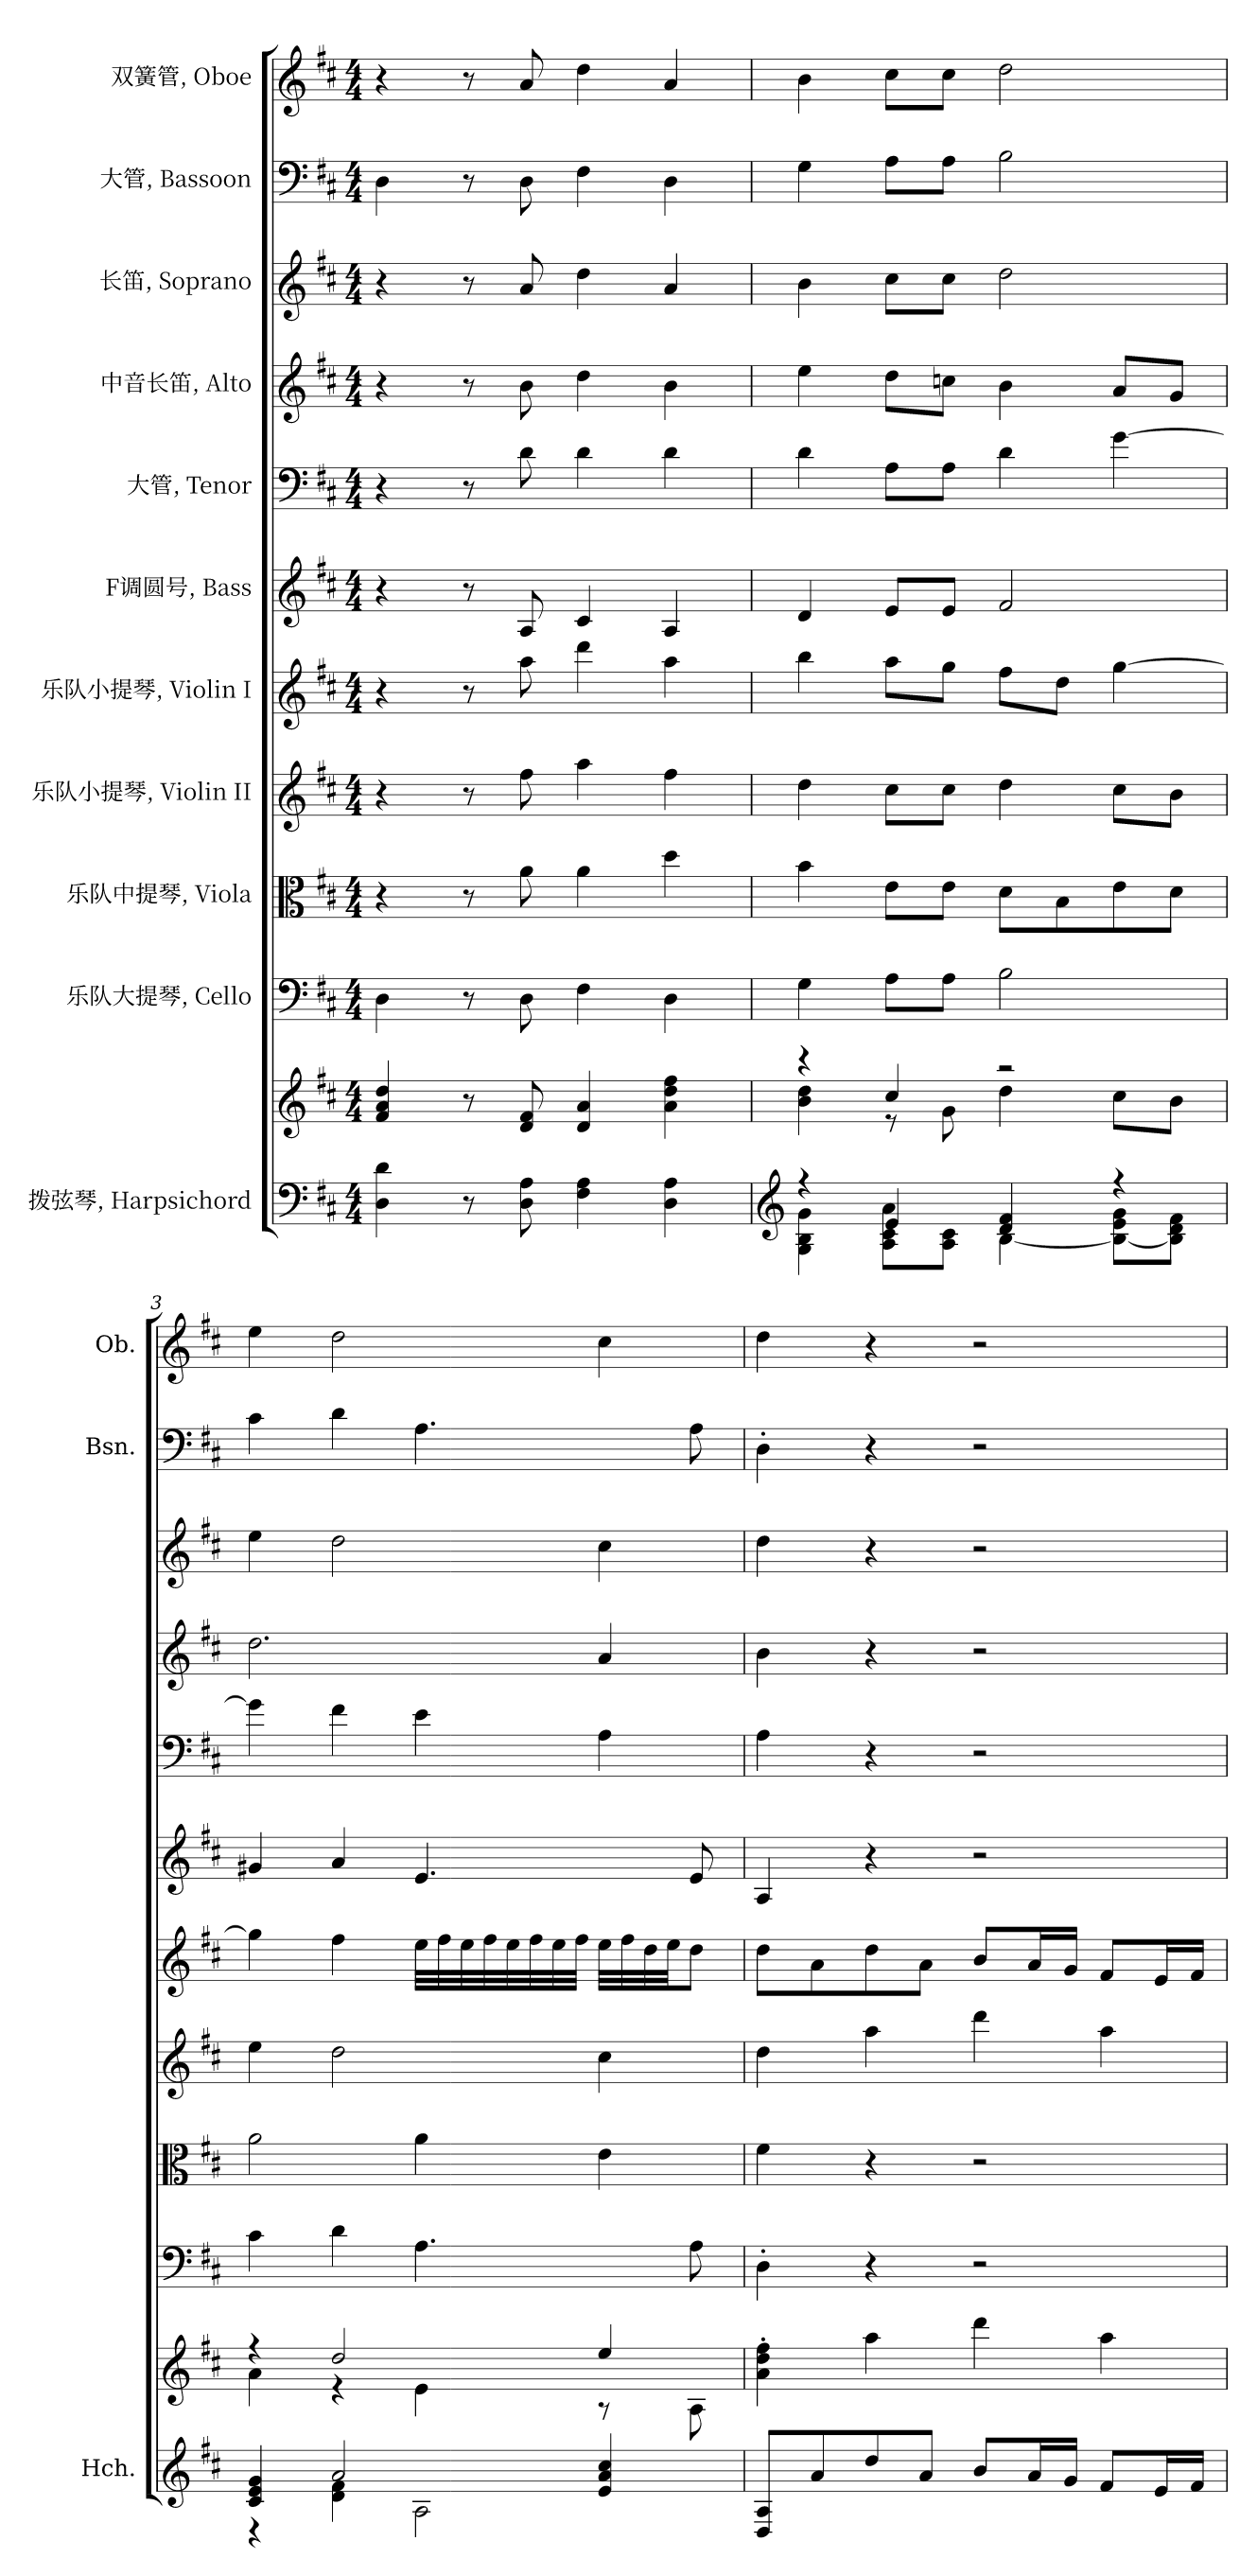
**kern	**kern	**kern	**kern	**kern	**kern	**kern	**kern	**kern	**kern	**kern	**kern
*part11	*part11	*part10	*part9	*part8	*part7	*part6	*part5	*part4	*part3	*part2	*part1
*staff12	*staff11	*staff10	*staff9	*staff8	*staff7	*staff6	*staff5	*staff4	*staff3	*staff2	*staff1
*I"拨弦琴, Harpsichord	*	*I"乐队大提琴, Cello	*I"乐队中提琴, Viola	*I"乐队小提琴, Violin II	*I"乐队小提琴, Violin I	*I"F调圆号, Bass	*I"大管, Tenor	*I"中音长笛, Alto	*I"长笛, Soprano	*I"大管, Bassoon	*I"双簧管, Oboe
*I'Hch.	*	*	*	*	*	*	*	*	*	*I'Bsn.	*I'Ob.
*clefF4	*clefG2	*clefF4	*clefC3	*clefG2	*clefG2	*clefG2	*clefF4	*clefG2	*clefG2	*clefF4	*clefG2
*	*	*	*	*	*	*ITrd4c7	*	*ITrd3c5	*	*	*
*k[f#c#]	*k[f#c#]	*k[f#c#]	*k[f#c#]	*k[f#c#]	*k[f#c#]	*k[f#]	*k[f#c#]	*k[f#c#g#]	*k[f#c#]	*k[f#c#]	*k[f#c#]
*M4/4	*M4/4	*M4/4	*M4/4	*M4/4	*M4/4	*M4/4	*M4/4	*M4/4	*M4/4	*M4/4	*M4/4
*MM110	*MM110	*MM110	*MM110	*MM110	*MM110	*MM110	*MM110	*MM110	*MM110	*MM110	*MM110
=1	=1	=1	=1	=1	=1	=1	=1	=1	=1	=1	=1
4D\ 4d\	4f#/ 4a/ 4dd/	4D\	4r	4r	4r	4r	4r	4r	4r	4D\	4r
8r	8r	8r	8r	8r	8r	8r	8r	8r	8r	8r	8r
8D\ 8A\	8d/ 8f#/	8D\	8a\	8ff#\	8aa\	8D/	8d\	8f#\	8a/	8D\	8a/
4F#\ 4A\	4d/ 4a/	4F#\	4a\	4aa\	4ddd\	4F#/	4d\	4a\	4dd\	4F#\	4dd\
4D\ 4A\	4a\ 4dd\ 4ff#\	4D\	4dd\	4ff#\	4aa\	4D/	4d\	4f#\	4a/	4D\	4a/
=2	=2	=2	=2	=2	=2	=2	=2	=2	=2	=2	=2
*clefG2	*	*	*	*	*	*	*	*	*	*	*
*^	*^	*	*	*	*	*	*	*	*	*	*
4r	4G\ 4B\ 4g\	4r	4b\ 4dd\	4G\	4b\	4dd\	4bb\	4G/	4d\	4b\	4b\	4G\	4b\
4e/	8A\ 8c#\ 8a\L	4cc#/	8r	8A\L	8e\L	8cc#\L	8aa\L	8A/L	8A\L	8a\L	8cc#\L	8A\L	8cc#\L
.	8A\ 8c#\J	.	8g\	8A\J	8e\J	8cc#\J	8gg\J	8A/J	8A\J	8gn\J	8cc#\J	8A\J	8cc#\J
4d/ 4f#/	[4B\	2r	4dd\	2B\	8d\L	4dd\	8ff#\L	2B/	4d\	4f#\	2dd\	2B\	2dd\
.	.	.	.	.	8B\	.	8dd\J	.	.	.	.	.	.
4r	8B\_ 8e\ 8g\L	.	8cc#\L	.	8e\	8cc#\L	[4gg\	.	[4g\	8e/L	.	.	.
.	8B\] 8d\ 8f#\J	.	8b\J	.	8d\J	8b\J	.	.	.	8d/J	.	.	.
!!LO:PB:g=z
=3	=3	=3	=3	=3	=3	=3	=3	=3	=3	=3	=3	=3	=3
4c#/ 4e/ 4g/	4r	4r	4a\	4c#\	2a\	4ee\	4gg\]	4c#X/	4g\]	2.a\	4ee\	4c#\	4ee\
2a/	4d\ 4f#\	2dd/	4r	4d\	.	2dd\	4ff#\	4d/	4f#\	.	2dd\	4d\	2dd\
.	2A\	.	4e\	4.A\	4a\	.	32ee\LLL	4.A/	4e\	.	.	4.A\	.
.	.	.	.	.	.	.	32ff#\	.	.	.	.	.	.
.	.	.	.	.	.	.	32ee\	.	.	.	.	.	.
.	.	.	.	.	.	.	32ff#\	.	.	.	.	.	.
.	.	.	.	.	.	.	32ee\	.	.	.	.	.	.
.	.	.	.	.	.	.	32ff#\	.	.	.	.	.	.
.	.	.	.	.	.	.	32ee\	.	.	.	.	.	.
.	.	.	.	.	.	.	32ff#\JJJ	.	.	.	.	.	.
4e/ 4a/ 4cc#/	.	4ee/	8r	.	4e\	4cc#\	32ee\LLL	.	4A\	4e/	4cc#\	.	4cc#\
.	.	.	.	.	.	.	32ff#\	.	.	.	.	.	.
.	.	.	.	.	.	.	32dd\	.	.	.	.	.	.
.	.	.	.	.	.	.	32ee\JJ	.	.	.	.	.	.
.	.	.	8A\	8A\	.	.	8dd\J	8A/	.	.	.	8A\	.
*v	*v	*	*	*	*	*	*	*	*	*	*	*	*
*	*v	*v	*	*	*	*	*	*	*	*	*	*
=4	=4	=4	=4	=4	=4	=4	=4	=4	=4	=4	=4
8D/ 8A/L	4a\' 4dd\' 4ff#\'	4D'\	4f#\	4dd\	8dd\L	4D/	4A\	4f#\	4dd\	4D'\	4dd\
8a/	.	.	.	.	8a\	.	.	.	.	.	.
8dd/	4aa\	4r	4r	4aa\	8dd\	4r	4r	4r	4r	4r	4r
8a/J	.	.	.	.	8a\J	.	.	.	.	.	.
8b/L	4ddd\	2r	2r	4ddd\	8b/L	2r	2r	2r	2r	2r	2r
16a/L	.	.	.	.	16a/L	.	.	.	.	.	.
16g/JJ	.	.	.	.	16g/JJ	.	.	.	.	.	.
8f#/L	4aa\	.	.	4aa\	8f#/L	.	.	.	.	.	.
16e/L	.	.	.	.	16e/L	.	.	.	.	.	.
16f#/JJ	.	.	.	.	16f#/JJ	.	.	.	.	.	.
=	=	=	=	=	=	=	=	=	=	=	=
*-	*-	*-	*-	*-	*-	*-	*-	*-	*-	*-	*-
